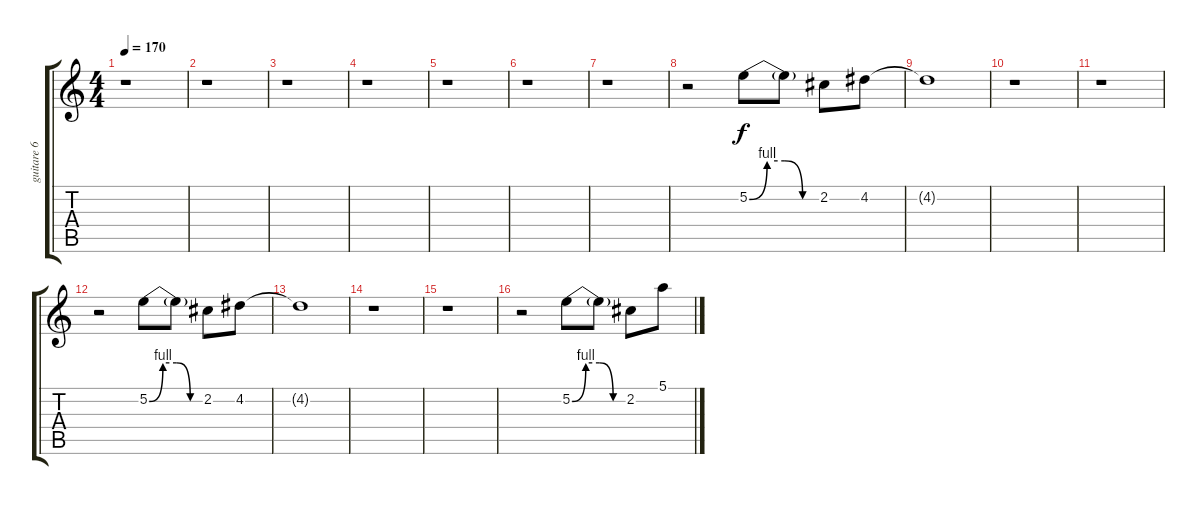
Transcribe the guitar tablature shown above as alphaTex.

\track ("guitare 6" "guitare 6") {instrument electricguitarclean}
\staff {score tabs}
\tuning (E4 B3 G3 D3 A2 E2) {hide}
\ts (4 4)
\tempo 170
\clef g2
\ks c
r.1{dy f} |
r.1 |
r.1 |
r.1 |
r.1 |
r.1 |
r.1 |
r.2 5.2{be (custom 0 0 15 4 30 4 45 0 60 0)}.8 5.2{t}.8 2.2.8 4.2.8 |
4.2{t}.1 |
r.1 |
r.1 |
r.2 5.2{be (custom 0 0 15 4 30 4 45 0 60 0)}.8 5.2{t}.8 2.2.8 4.2.8 |
4.2{t}.1 |
r.1 |
r.1 |
r.2 5.2{be (custom 0 0 15 4 30 4 45 0 60 0)}.8 5.2{t}.8 2.2.8 5.1.8
